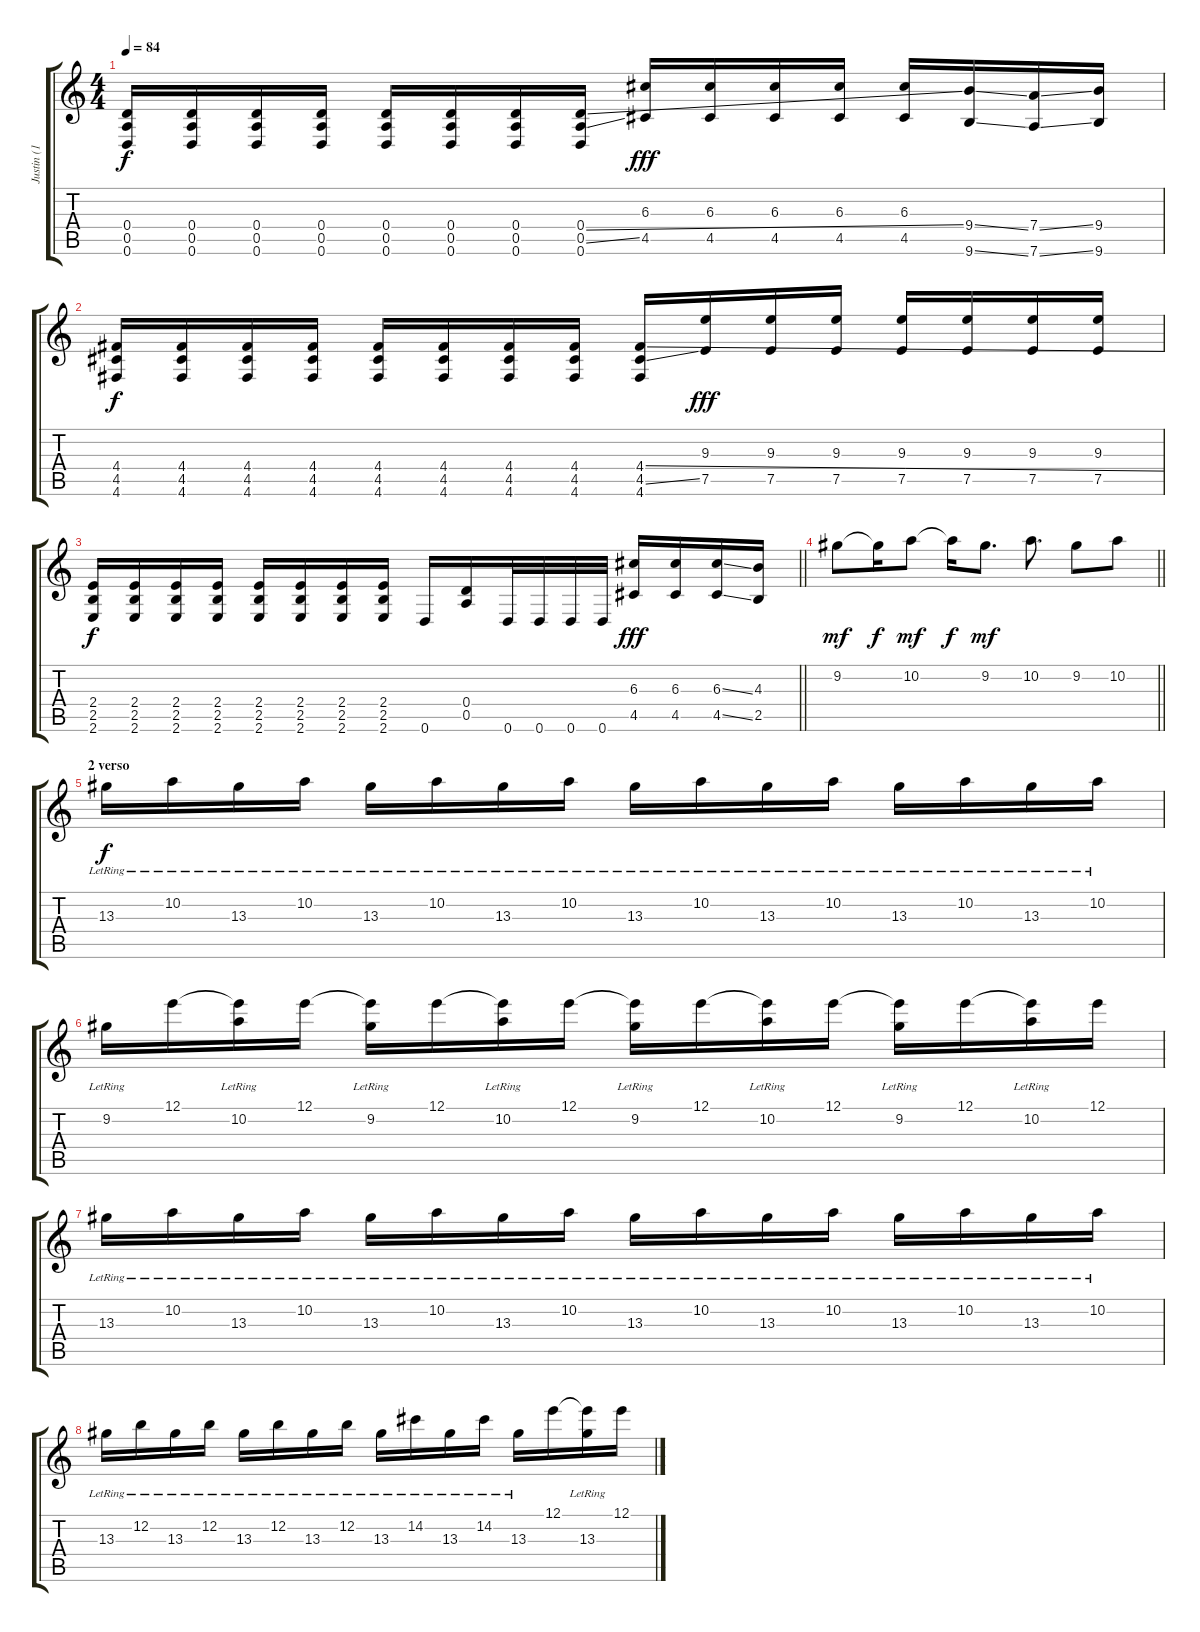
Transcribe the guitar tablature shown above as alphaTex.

\track ("Justin (1 guitarra)" "Justin (1 ") {instrument overdrivenguitar}
\staff {score tabs}
\tuning (E4 B3 G3 D3 A2 D2) {hide}
\ts (4 4)
\tempo 84
\clef g2
\ks c
(0.4 0.5 0.6).16{dy f} (0.4 0.5 0.6).16 (0.4 0.5 0.6).16 (0.4 0.5 0.6).16 (0.4 0.5 0.6).16 (0.4 0.5 0.6).16 (0.4 0.5 0.6).16 (0.4{ss} 0.5{ss} 0.6).16 (6.3 4.5).16{dy fff} (6.3 4.5).16 (6.3 4.5).16 (6.3 4.5).16 (6.3 4.5).16 (9.4{ss} 9.6{ss}).16 (7.4{ss} 7.6{ss}).16 (9.4 9.6).16 |
(4.4 4.5 4.6).16{dy f} (4.4 4.5 4.6).16 (4.4 4.5 4.6).16 (4.4 4.5 4.6).16 (4.4 4.5 4.6).16 (4.4 4.5 4.6).16 (4.4 4.5 4.6).16 (4.4 4.5 4.6).16 (4.4{ss} 4.5{ss} 4.6).16 (9.3 7.5).16{dy fff} (9.3 7.5).16 (9.3 7.5).16 (9.3 7.5).16 (9.3 7.5).16 (9.3 7.5).16 (9.3 7.5).16 |
\barLineRight lightlight
(2.4 2.5 2.6).16{dy f} (2.4 2.5 2.6).16 (2.4 2.5 2.6).16 (2.4 2.5 2.6).16 (2.4 2.5 2.6).16 (2.4 2.5 2.6).16 (2.4 2.5 2.6).16 (2.4 2.5 2.6).16 0.6.16 (0.4 0.5).16 0.6.32 0.6.32 0.6.32 0.6.32 (6.3 4.5).16{dy fff} (6.3 4.5).16 (6.3{ss} 4.5{ss}).16 (4.3 2.5).16 |
\barLineRight lightlight
9.2.8{dy mf} 9.2{t}.16{dy f} 10.2.8{dy mf} 10.2{t}.16{dy f} 9.2.8{d dy mf} 10.2.8{d} 9.2.8 10.2.8 |
\section ("" "2 verso")
13.3{lr}.16{dy f} 10.2{lr}.16 13.3{lr}.16 10.2{lr}.16 13.3{lr}.16 10.2{lr}.16 13.3{lr}.16 10.2{lr}.16 13.3{lr}.16 10.2{lr}.16 13.3{lr}.16 10.2{lr}.16 13.3{lr}.16 10.2{lr}.16 13.3{lr}.16 10.2{lr}.16 |
9.2{lr}.16 12.1.16 (12.1{t} 10.2{lr}).16 12.1.16 (12.1{t} 9.2{lr}).16 12.1.16 (12.1{t} 10.2{lr}).16 12.1.16 (12.1{t} 9.2{lr}).16 12.1.16 (12.1{t} 10.2{lr}).16 12.1.16 (12.1{t} 9.2{lr}).16 12.1.16 (12.1{t} 10.2{lr}).16 12.1.16 |
13.3{lr}.16 10.2{lr}.16 13.3{lr}.16 10.2{lr}.16 13.3{lr}.16 10.2{lr}.16 13.3{lr}.16 10.2{lr}.16 13.3{lr}.16 10.2{lr}.16 13.3{lr}.16 10.2{lr}.16 13.3{lr}.16 10.2{lr}.16 13.3{lr}.16 10.2{lr}.16 |
13.3{lr}.16 12.2{lr}.16 13.3{lr}.16 12.2{lr}.16 13.3{lr}.16 12.2{lr}.16 13.3{lr}.16 12.2{lr}.16 13.3{lr}.16 14.2{lr}.16 13.3{lr}.16 14.2{lr}.16 13.3{lr}.16 12.1.16 (12.1{t} 13.3{lr}).16 12.1.16
